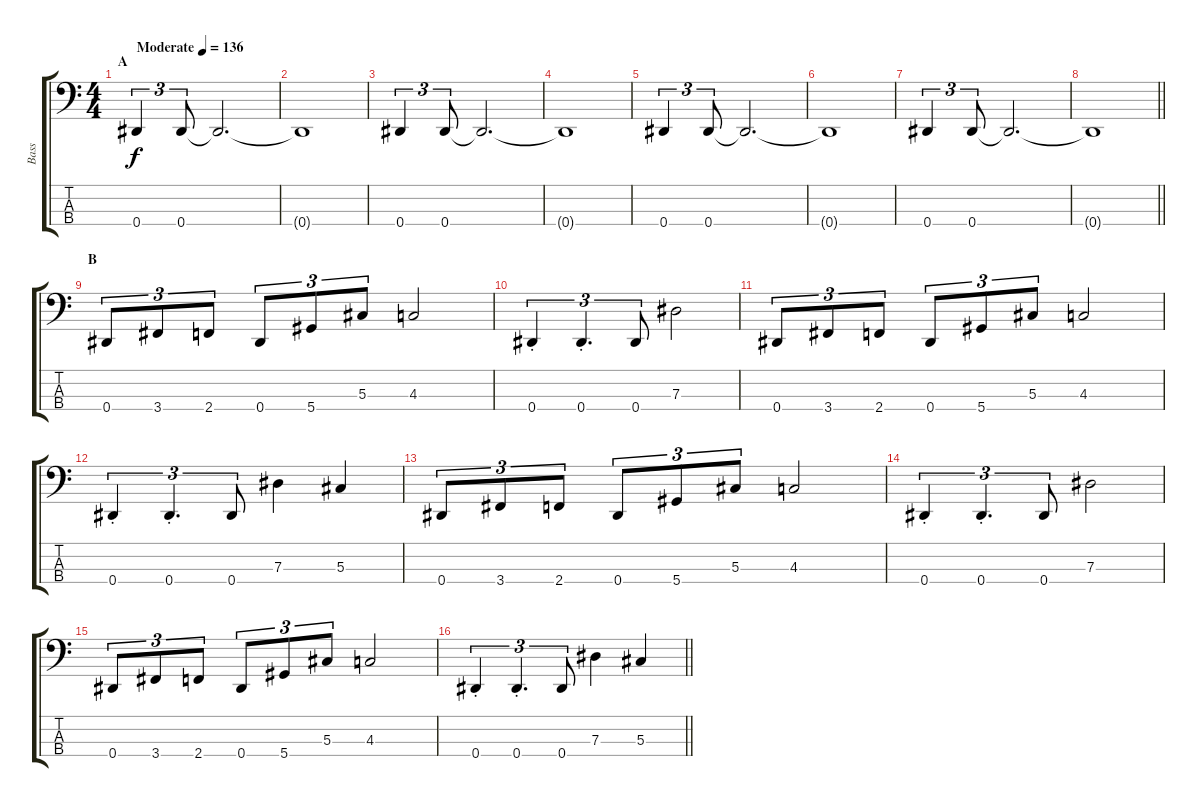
\track ("Bass" "Bass") {instrument electricbasspick}
\staff {score tabs}
\tuning (Gb2 Db2 Ab1 Eb1) {hide}
\ts (4 4)
\section ("" "A")
\tempo (136 "Moderate")
\clef f4
\ks c
0.4.4{tu (3 2) dy f instrument electricbasspick} 0.4.8{tu (3 2)} 0.4{t}.2{d} |
0.4{t}.1 |
0.4.4{tu (3 2)} 0.4.8{tu (3 2)} 0.4{t}.2{d} |
0.4{t}.1 |
0.4.4{tu (3 2)} 0.4.8{tu (3 2)} 0.4{t}.2{d} |
0.4{t}.1 |
0.4.4{tu (3 2)} 0.4.8{tu (3 2)} 0.4{t}.2{d} |
\barLineRight lightlight
0.4{t}.1 |
\section ("" "B")
0.4.8{tu (3 2)} 3.4.8{tu (3 2)} 2.4.8{tu (3 2)} 0.4.8{tu (3 2)} 5.4.8{tu (3 2)} 5.3.8{tu (3 2)} 4.3.2 |
0.4{st}.4{tu (3 2)} 0.4{st}.4{d tu (3 2)} 0.4.8{tu (3 2)} 7.3.2 |
0.4.8{tu (3 2)} 3.4.8{tu (3 2)} 2.4.8{tu (3 2)} 0.4.8{tu (3 2)} 5.4.8{tu (3 2)} 5.3.8{tu (3 2)} 4.3.2 |
0.4{st}.4{tu (3 2)} 0.4{st}.4{d tu (3 2)} 0.4.8{tu (3 2)} 7.3.4 5.3.4 |
0.4.8{tu (3 2)} 3.4.8{tu (3 2)} 2.4.8{tu (3 2)} 0.4.8{tu (3 2)} 5.4.8{tu (3 2)} 5.3.8{tu (3 2)} 4.3.2 |
0.4{st}.4{tu (3 2)} 0.4{st}.4{d tu (3 2)} 0.4.8{tu (3 2)} 7.3.2 |
0.4.8{tu (3 2)} 3.4.8{tu (3 2)} 2.4.8{tu (3 2)} 0.4.8{tu (3 2)} 5.4.8{tu (3 2)} 5.3.8{tu (3 2)} 4.3.2 |
\barLineRight lightlight
0.4{st}.4{tu (3 2)} 0.4{st}.4{d tu (3 2)} 0.4.8{tu (3 2)} 7.3.4 5.3.4
